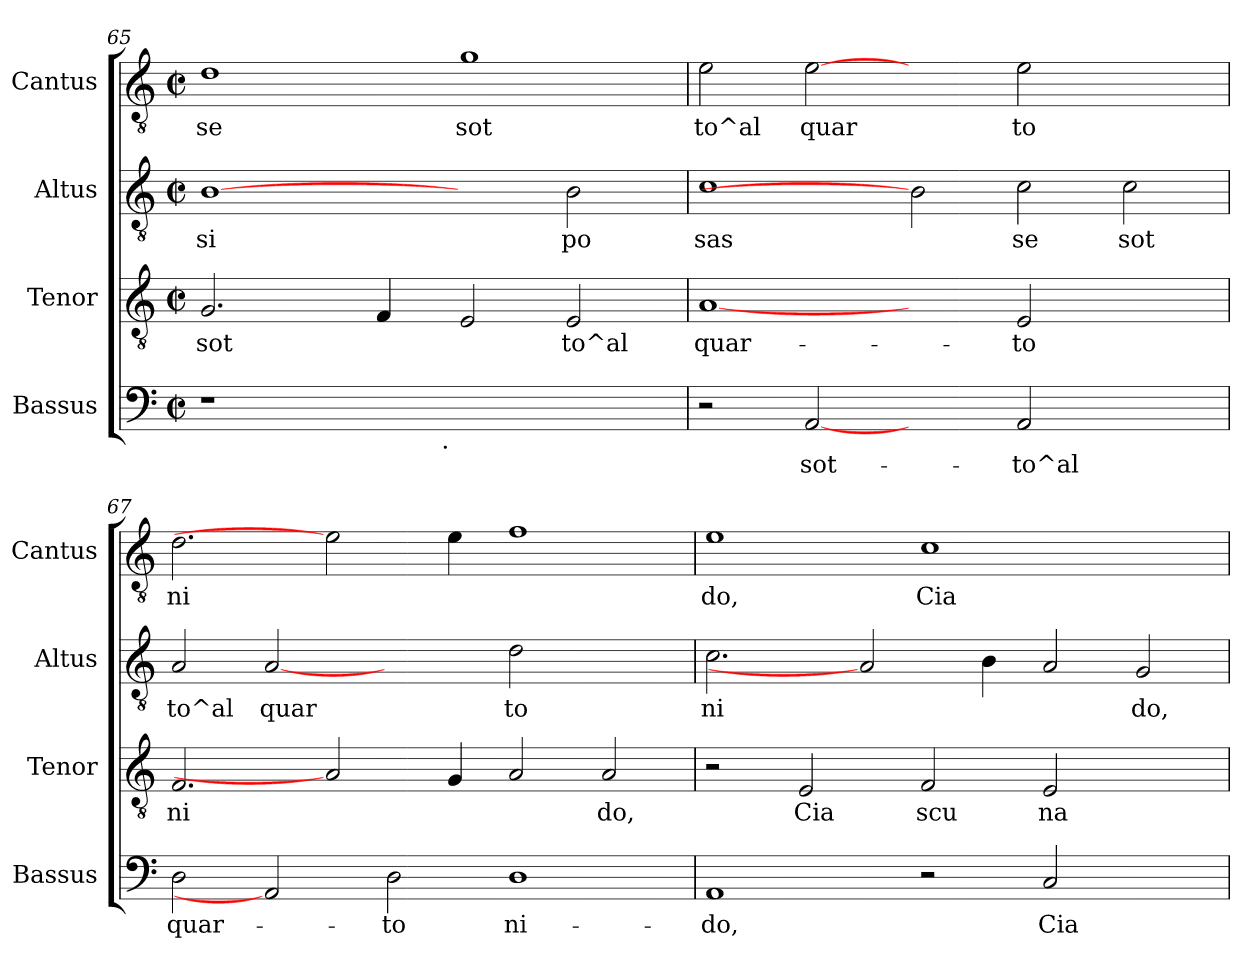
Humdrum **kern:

**kern	**text	**kern	**text	**kern	**text	**kern	**text
*part4	*part4	*part3	*part3	*part2	*part2	*part1	*part1
*staff4	*staff4	*staff3	*staff3	*staff2	*staff2	*staff1	*staff1
*I"Bassus	*	*I"Tenor	*	*I"Altus	*	*I"Cantus	*
*I'Bassus	*	*I'Tenor	*	*I'Altus	*	*I'Cantus	*
*clefF4	*	*clefGv2	*	*clefGv2	*	*clefGv2	*
*k[]	*	*k[]	*	*k[]	*	*k[]	*
*C:	*	*C:	*	*C:	*	*C:	*
*M2/2	*	*M2/2	*	*M2/2	*	*M2/2	*
*met(c|)	*	*met(c|)	*	*met(c|)	*	*met(c|)	*
=65	=65	=65	=65	=65	=65	=65	=65
!	!	!	!LO:LY:b:cj	!	!LO:LY:b:cj	!	!LO:LY:b:cj
*^	*	*	*	*	*	*	*
1r	2ryy	.	2.G/	sot-	[1B	si	1d	se
.	4...ryy	.	.	.	.	.	.	.
!	!	!	!	!LO:LY:b:cj	!	!	!	!
.	.	.	4F/	--	.	.	.	.
!	!LO:TX:b:t=.	!	!	!	!	!	!	!
.	1ryy	.	.	.	.	.	.	.
!	!	!	!	!LO:LY:b:cj	!	!	!	!LO:LY:b:cj
1ryy	.	.	2E/	--	2ryy	.	1g	sot
!	!	!	!	!LO:LY:b:cj	!	!LO:LY:b:cj	!	!
.	.	.	2E/	-to^al	2B\	po	.	.
.	32ryy	.	.	.	.	.	.	.
=66	=66	=66	=66	=66	=66	=66	=66	=66
!	!	!	!	!LO:LY:b:cj	!	!LO:LY:b:cj	!	!LO:LY:b:cj
*v	*v	*	*	*	*	*	*	*
2r	.	[1A	quar-	1c	sas	2e>\	to^al
!	!LO:LY:b:cj	!	!	!	!	!	!LO:LY:b:cj
[2AA	sot-	.	.	.	.	[2e	quar
2ryy	.	2ryy	.	2B]	.	2ryy	.
!	!LO:LY:b:cj	!	!LO:LY:b:cj	!	!LO:LY:b:cj	!	!LO:LY:b:cj
2AA/	-to^al	2E/	-to	2c\	se	2e\	to
!	!	!	!	!	!LO:LY:b:cj	!	!
2ryy	.	2ryy	.	2c\	sot	2ryy	.
=67	=67	=67	=67	=67	=67	=67	=67
!	!LO:LY:b:cj	!	!LO:LY:b:cj	!	!LO:LY:b:cj	!	!LO:LY:b:cj
2D\	quar-	2.F/	ni-	2A/	to^al	2.d\	ni
!	!	!	!	!	!LO:LY:b:cj	!	!
2AA]	.	.	.	[2A	quar	.	.
.	.	2A]	.	.	.	2e]	.
!	!LO:LY:b:cj	!	!	!	!	!	!
2D\	-to	.	.	2ryy	.	.	.
!	!	!	!LO:LY:b:cj	!	!	!	!LO:LY:b:cj
.	.	4G/	--	.	.	4e\	.
!	!LO:LY:b:cj	!	!LO:LY:b:cj	!	!LO:LY:b:cj	!	!LO:LY:b:cj
1D	ni-	2A/	--	2d\	to	1f	.
!	!	!	!LO:LY:b:cj	!	!	!	!
.	.	2A/	-do,	2ryy	.	.	.
!!LO:LB:g=z
=68	=68	=68	=68	=68	=68	=68	=68
!	!LO:LY:b:cj	!	!	!	!LO:LY:b:cj	!	!LO:LY:b:cj
1AA	-do,	2r	.	2.c\	ni	1e	do,
!	!	!	!LO:LY:b:cj	!	!	!	!
.	.	2E/	Cia	.	.	.	.
.	.	.	.	2A]	.	.	.
!	!	!	!LO:LY:b:cj	!	!	!	!LO:LY:b:cj
2r	.	2F/	scu	.	.	1c	Cia-
!	!	!	!	!	!LO:LY:b:cj	!	!
.	.	.	.	4B\	.	.	.
!	!LO:LY:b:cj	!	!LO:LY:b:cj	!	!LO:LY:b:cj	!	!
2C/	Cia	2E/	na	2A/	.	.	.
!	!	!	!	!	!LO:LY:b:cj	!	!
2ryy	.	2ryy	.	2G/	do,	2ryy	.
=	=	=	=	=	=	=	=
*-	*-	*-	*-	*-	*-	*-	*-
